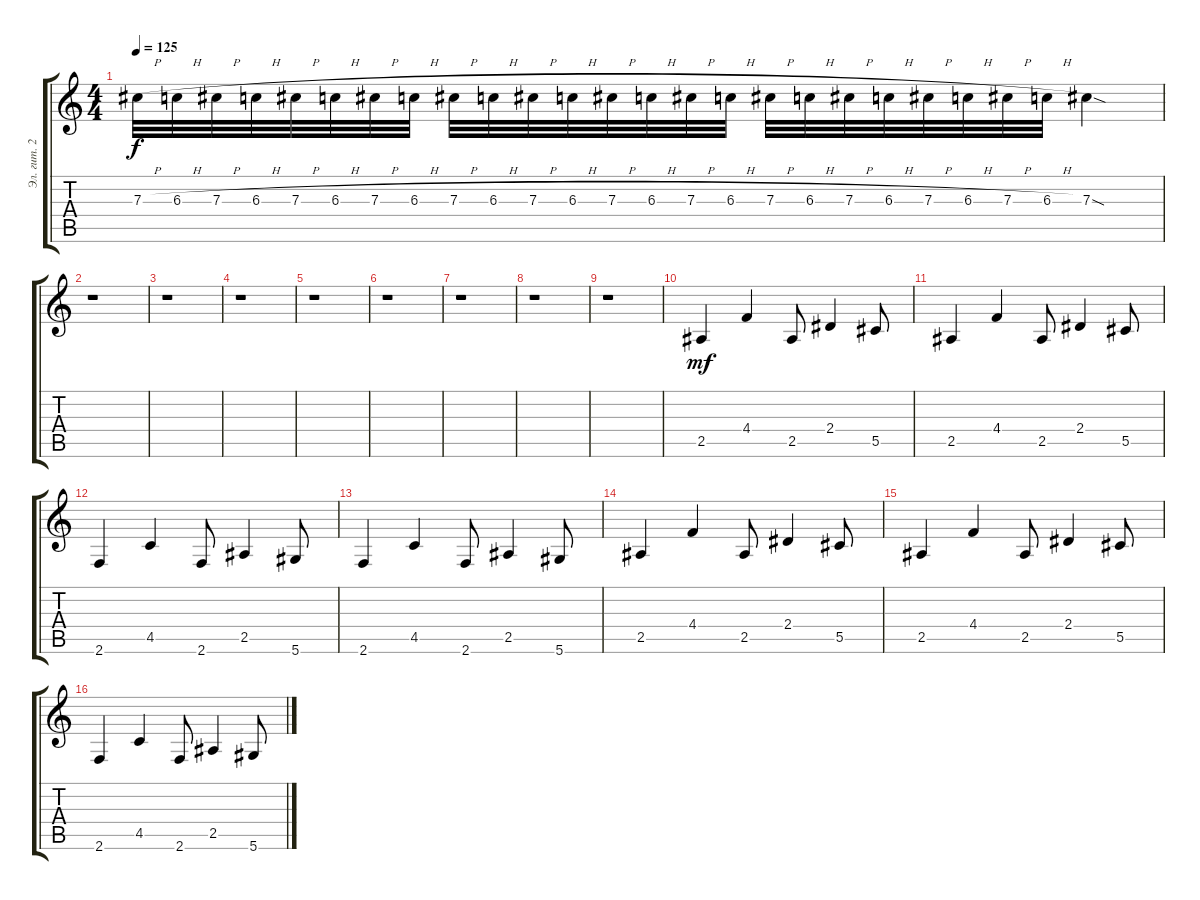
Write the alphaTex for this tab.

\track ("Эл. гит. 2" "Эл. гит. 2") {instrument distortionguitar}
\staff {score tabs}
\tuning (Eb4 Bb3 Gb3 Db3 Ab2 Eb2) {hide}
\ts (4 4)
\tempo 125
\clef g2
\ks c
7.3{h}.32{dy f} 6.3{h}.32 7.3{h}.32 6.3{h}.32 7.3{h}.32 6.3{h}.32 7.3{h}.32 6.3{h}.32 7.3{h}.32 6.3{h}.32 7.3{h}.32 6.3{h}.32 7.3{h}.32 6.3{h}.32 7.3{h}.32 6.3{h}.32 7.3{h}.32 6.3{h}.32 7.3{h}.32 6.3{h}.32 7.3{h}.32 6.3{h}.32 7.3{h}.32 6.3{h}.32 7.3{sod}.4 |
r.1 |
r.1 |
r.1 |
r.1 |
r.1 |
r.1 |
r.1 |
r.1 |
2.5.4{dy mf} 4.4.4 2.5.8 2.4.4 5.5.8 |
2.5.4 4.4.4 2.5.8 2.4.4 5.5.8 |
2.6.4 4.5.4 2.6.8 2.5.4 5.6.8 |
2.6.4 4.5.4 2.6.8 2.5.4 5.6.8 |
2.5.4 4.4.4 2.5.8 2.4.4 5.5.8 |
2.5.4 4.4.4 2.5.8 2.4.4 5.5.8 |
2.6.4 4.5.4 2.6.8 2.5.4 5.6.8
